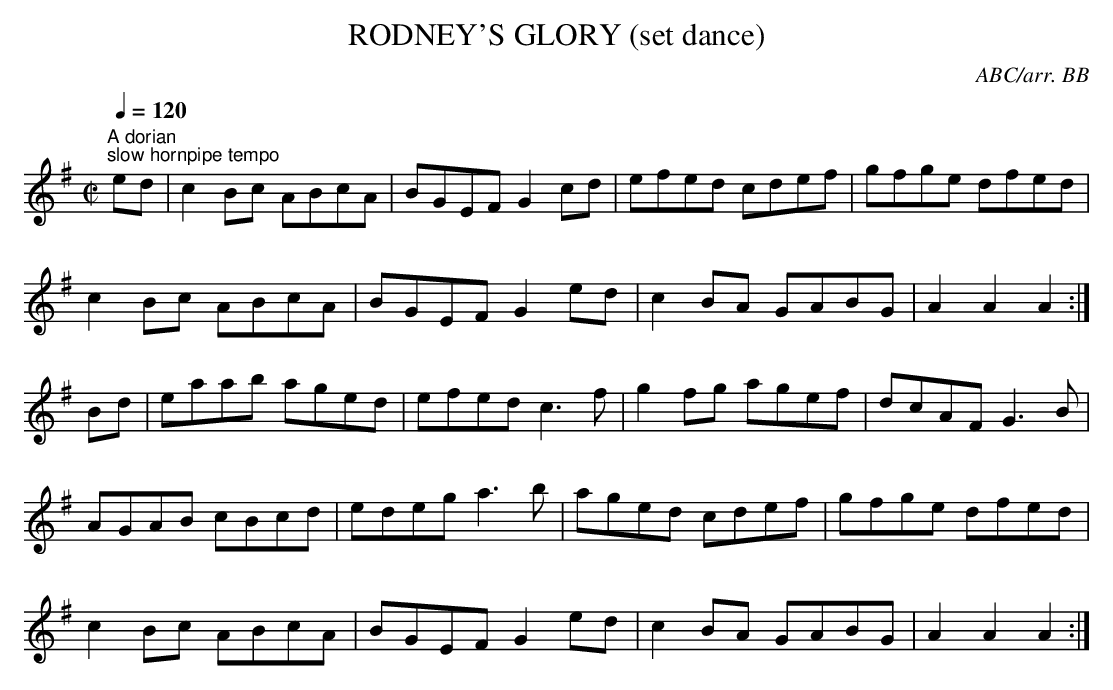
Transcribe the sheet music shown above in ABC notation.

X:1
T:RODNEY'S GLORY (set dance)
C:ABC/arr. BB
Source has this part repeating which I'm not sure is
correct.
M:C|
L:1/8
Q:1/4=120
K:G
"A dorian"
"slow hornpipe tempo"
ed|c2Bc ABcA|BGEF G2cd|efed cdef|gfge dfed|
c2Bc ABcA|BGEF G2ed|c2BA GABG|A2A2 A2 :|
Bd|eaab aged|efed c3f|g2fg agef|dcAF G3B|
AGAB cBcd|edeg a3b|aged cdef|gfge dfed|
c2Bc ABcA|BGEF G2ed|c2BA GABG|A2A2 A2 :|
